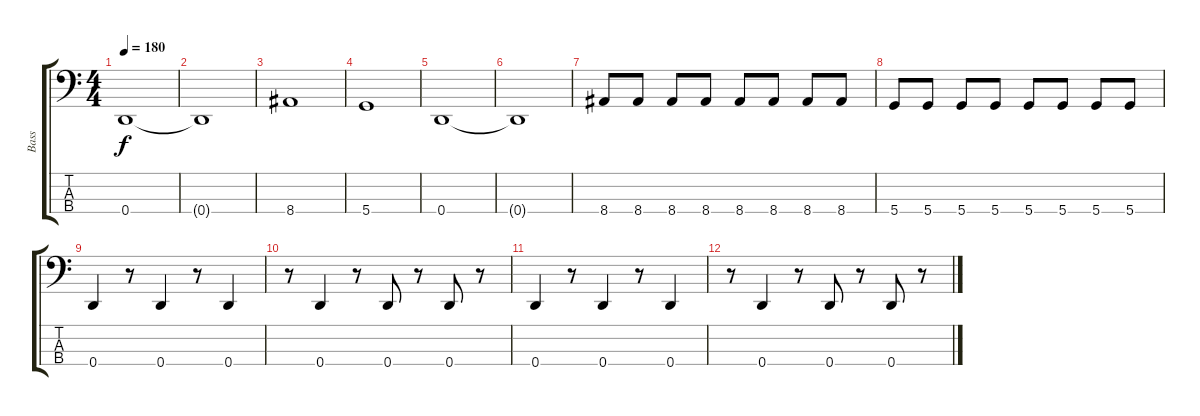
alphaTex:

\track ("Bass" "Bass") {instrument electricbasspick}
\staff {score tabs}
\tuning (G2 D2 A1 D1) {hide}
\ts (4 4)
\tempo 180
\clef f4
\ks c
0.4.1{dy f} |
0.4{t}.1 |
8.4.1 |
5.4.1 |
0.4.1 |
0.4{t}.1 |
8.4.8 8.4.8 8.4.8 8.4.8 8.4.8 8.4.8 8.4.8 8.4.8 |
5.4.8 5.4.8 5.4.8 5.4.8 5.4.8 5.4.8 5.4.8 5.4.8 |
0.4.4 r.8 0.4.4 r.8 0.4.4 |
r.8 0.4.4 r.8 0.4.8 r.8 0.4.8 r.8 |
0.4.4 r.8 0.4.4 r.8 0.4.4 |
r.8 0.4.4 r.8 0.4.8 r.8 0.4.8 r.8
